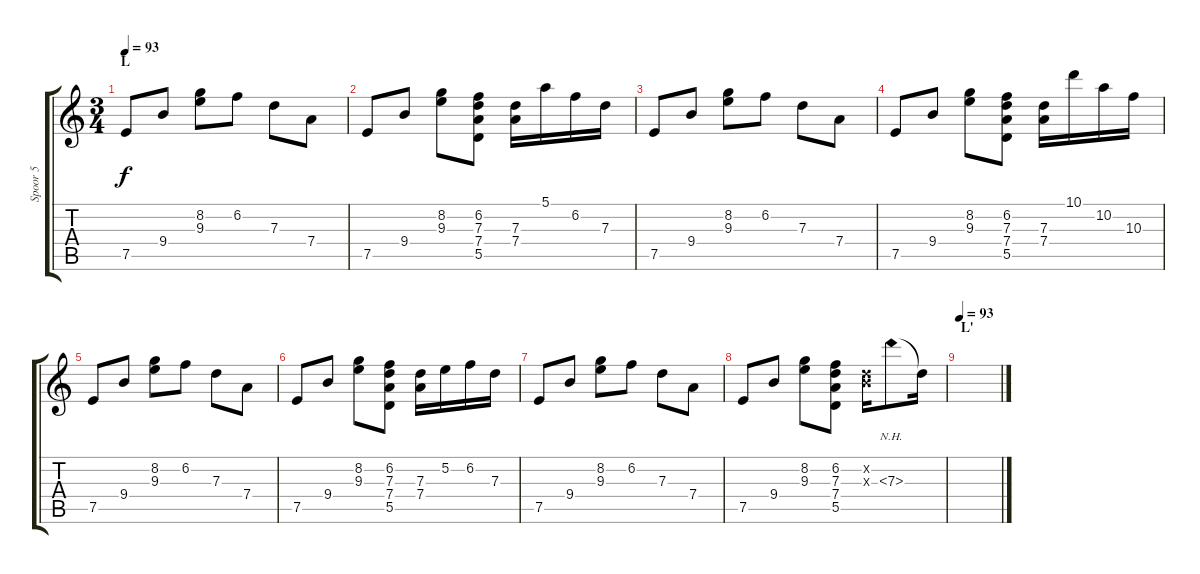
\track ("Spoor 5" "Spoor 5") {instrument acousticguitarsteel}
\staff {score tabs}
\tuning (E4 B3 G3 D3 A2 E2) {hide}
\ts (3 4)
\section ("" "L")
\tempo 93
\clef g2
\ks c
7.5.8{dy f volume 10} 9.4.8 (8.2 9.3).8 6.2.8 7.3.8 7.4.8 |
7.5.8 9.4.8 (8.2 9.3).8 (6.2 7.3 7.4 5.5).8 (7.3 7.4).16 5.1.16 6.2.16 7.3.16 |
7.5.8 9.4.8 (8.2 9.3).8 6.2.8 7.3.8 7.4.8 |
7.5.8 9.4.8 (8.2 9.3).8 (6.2 7.3 7.4 5.5).8 (7.3 7.4).16 10.1.16 10.2.16 10.3.16 |
7.5.8 9.4.8 (8.2 9.3).8 6.2.8 7.3.8 7.4.8 |
7.5.8 9.4.8 (8.2 9.3).8 (6.2 7.3 7.4 5.5).8 (7.3 7.4).16 5.2.16 6.2.16 7.3.16 |
7.5.8 9.4.8 (8.2 9.3).8 6.2.8 7.3.8 7.4.8 |
7.5.8 9.4.8 (8.2 9.3).8 (6.2 7.3 7.4 5.5).8 (0.2{x} 7.3{x}).16 7.3{nh}.8 7.3{t}.16 |
\section ("" "L'")
\tempo 93
